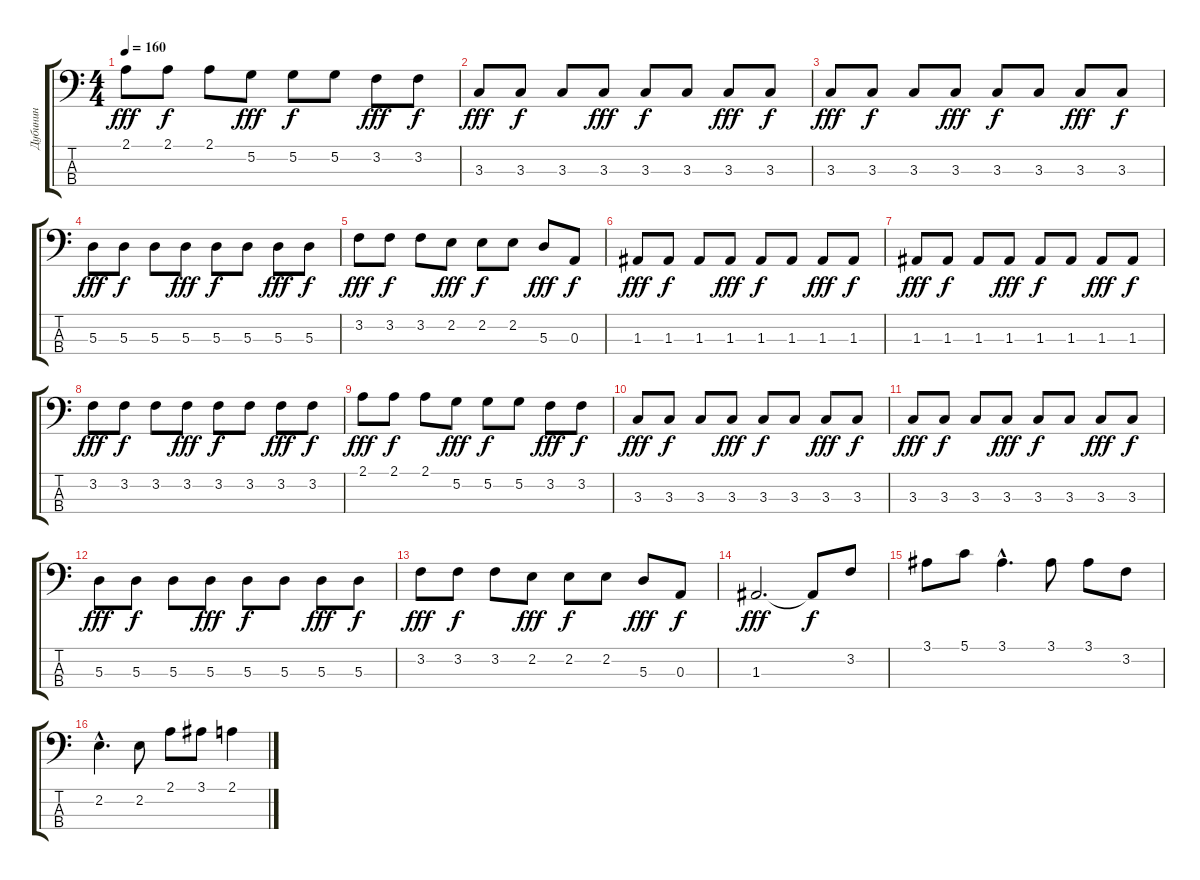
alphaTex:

\track ("Дубинин" "Дубинин") {instrument electricbassfinger}
\staff {score tabs}
\tuning (G2 D2 A1 E1) {hide}
\ts (4 4)
\tempo 160
\clef f4
\ks c
2.1.8{dy fff} 2.1.8{dy f} 2.1.8 5.2.8{dy fff} 5.2.8{dy f} 5.2.8 3.2.8{dy fff} 3.2.8{dy f} |
3.3.8{dy fff} 3.3.8{dy f} 3.3.8 3.3.8{dy fff} 3.3.8{dy f} 3.3.8 3.3.8{dy fff} 3.3.8{dy f} |
3.3.8{dy fff} 3.3.8{dy f} 3.3.8 3.3.8{dy fff} 3.3.8{dy f} 3.3.8 3.3.8{dy fff} 3.3.8{dy f} |
5.3.8{dy fff} 5.3.8{dy f} 5.3.8 5.3.8{dy fff} 5.3.8{dy f} 5.3.8 5.3.8{dy fff} 5.3.8{dy f} |
3.2.8{dy fff} 3.2.8{dy f} 3.2.8 2.2.8{dy fff} 2.2.8{dy f} 2.2.8 5.3.8{dy fff} 0.3.8{dy f} |
1.3.8{dy fff} 1.3.8{dy f} 1.3.8 1.3.8{dy fff} 1.3.8{dy f} 1.3.8 1.3.8{dy fff} 1.3.8{dy f} |
1.3.8{dy fff} 1.3.8{dy f} 1.3.8 1.3.8{dy fff} 1.3.8{dy f} 1.3.8 1.3.8{dy fff} 1.3.8{dy f} |
3.2.8{dy fff} 3.2.8{dy f} 3.2.8 3.2.8{dy fff} 3.2.8{dy f} 3.2.8 3.2.8{dy fff} 3.2.8{dy f} |
2.1.8{dy fff} 2.1.8{dy f} 2.1.8 5.2.8{dy fff} 5.2.8{dy f} 5.2.8 3.2.8{dy fff} 3.2.8{dy f} |
3.3.8{dy fff} 3.3.8{dy f} 3.3.8 3.3.8{dy fff} 3.3.8{dy f} 3.3.8 3.3.8{dy fff} 3.3.8{dy f} |
3.3.8{dy fff} 3.3.8{dy f} 3.3.8 3.3.8{dy fff} 3.3.8{dy f} 3.3.8 3.3.8{dy fff} 3.3.8{dy f} |
5.3.8{dy fff} 5.3.8{dy f} 5.3.8 5.3.8{dy fff} 5.3.8{dy f} 5.3.8 5.3.8{dy fff} 5.3.8{dy f} |
3.2.8{dy fff} 3.2.8{dy f} 3.2.8 2.2.8{dy fff} 2.2.8{dy f} 2.2.8 5.3.8{dy fff} 0.3.8{dy f} |
1.3.2{d dy fff} 1.3{t}.8{dy f} 3.2.8 |
3.1.8 5.1.8 3.1{hac}.4{d} 3.1.8 3.1.8 3.2.8 |
2.2{hac}.4{d} 2.2.8 2.1.8 3.1.8 2.1.4
